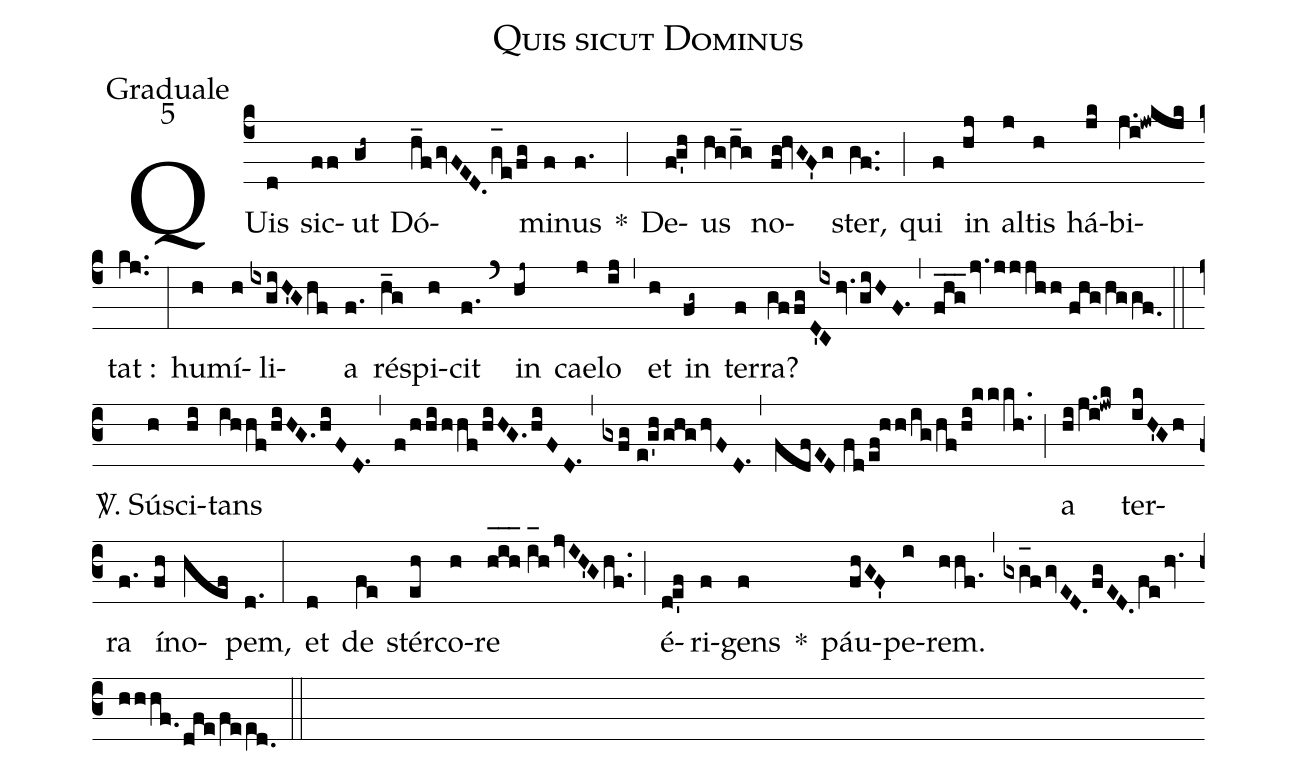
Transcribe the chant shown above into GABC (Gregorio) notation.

name:Quis sicut Dominus;
office-part:Graduale;
mode:5;
%%
(c4) QUis(d) sic(ff)ut(gh~) Dó(h_fgvFED.g_[oh:h]e/fg)mi(f)nus(f.) *(;) De(fg'h)us(hg/h_g) no(fg!hvGF'g)ster,(gf..) (;) qui(f) in(hj) al(j)tis(h) há(jk)bi(j.i!jwkjk)tat :(kj..) (:) hu(h)mí(h)li(ixgiH'Ghf)a(f.) ré(h_g)spi(h)cit(f.) (`) in(hj~) cae(j)lo(ij) (,) et(h) in(fg~) ter(f)ra?(gffgD0'/[-0.5]{ix}C0hv.giHF.1) (,) (fhg___jv.jjjhh//fhg/hggf.0) (z0::c3) <sp>V/</sp>. Sús(h)ci(hi)tans(ihhf/hiHG.hiFD.1) (,) (f/hhi/hhf/hiHG.hiFD.1) (,) (gxfg//e!g'h/ghghvFD.1) (,) (fdfED//fd/ef!hh/ig/hf/hi!kkkh..) (;) a(hi/j.i!jwk) ter(ikH'Gh)ra(f.) ín(fh)o(hef)pem,(d.) (:) et(d) de(fe) stér(eh)co(h)re(h_[oh:h]i_[oh:h]h_2[oh:h]//i_[oh:h]hjvIH'Ghf..) (;) é(de'f)ri(f)gens(f) *() páu(fhGF')pe(i)rem.(hhf.) (,) (gxg_[oh:h]fgvED.fgED.fehv.hhhf.0/dfe/fee[ll:1]d.0) (::)
